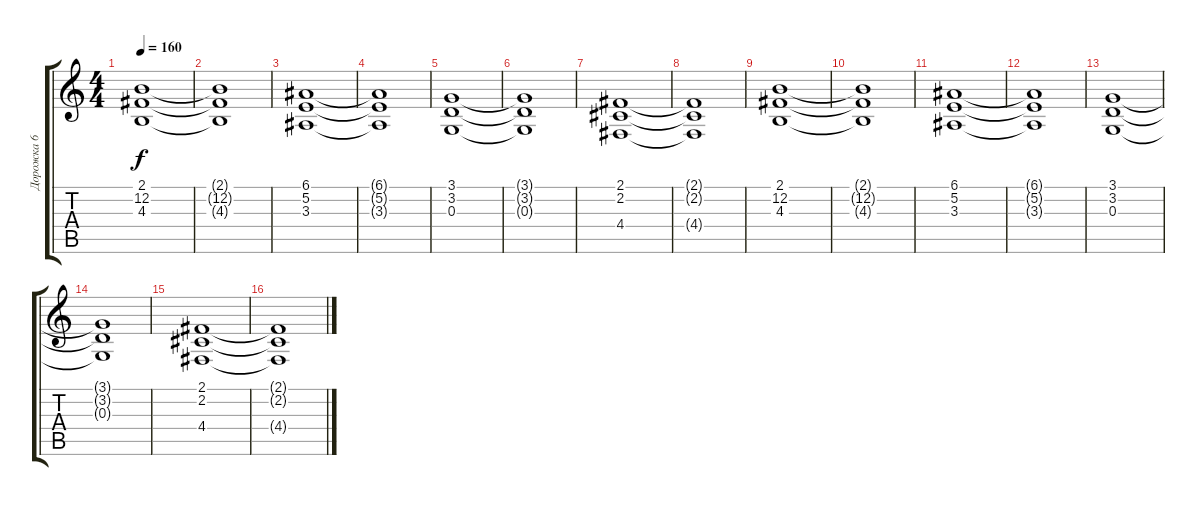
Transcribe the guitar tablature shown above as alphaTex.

\track ("Дорожка 6" "Дорожка 6") {instrument tremolostrings}
\staff {score tabs}
\tuning (E4 B3 G3 D3 A2 E2) {hide}
\ts (4 4)
\tempo 160
\clef g2
\ks c
(2.1 12.2 4.3).1{dy f} |
(2.1{t} 12.2{t} 4.3{t}).1 |
(6.1 5.2 3.3).1 |
(6.1{t} 5.2{t} 3.3{t}).1 |
(3.1 3.2 0.3).1 |
(3.1{t} 3.2{t} 0.3{t}).1 |
(2.1 2.2 4.4).1 |
(2.1{t} 2.2{t} 4.4{t}).1 |
(2.1 12.2 4.3).1 |
(2.1{t} 12.2{t} 4.3{t}).1 |
(6.1 5.2 3.3).1 |
(6.1{t} 5.2{t} 3.3{t}).1 |
(3.1 3.2 0.3).1 |
(3.1{t} 3.2{t} 0.3{t}).1 |
(2.1 2.2 4.4).1 |
(2.1{t} 2.2{t} 4.4{t}).1
